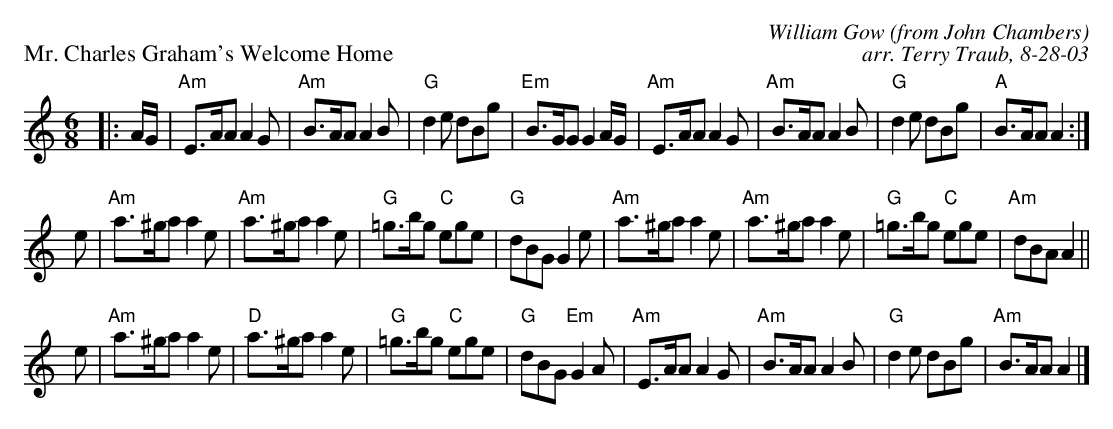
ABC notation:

X:1
P: Mr. Charles Graham's Welcome Home
C: William Gow (from John Chambers)
C: arr. Terry Traub, 8-28-03
M: 6/8
L: 1/8
K: Am
|: A/G/|"Am"E>AA A2 G|"Am"B>AA A2 B|"G"d2 e dBg|"Em"B>GG G2 A/G/|"Am"E>AA A2 G|"Am"B>AA A2 B|"G"d2 e dBg|"A"B>AA A2 :|
e|"Am"a>^ga a2 e|"Am"a>^ga a2 e|"G"=g>bg "C"ege|"G"dBG G2 e|"Am"a>^ga a2 e|"Am"a>^ga a2 e|"G"=g>bg "C"ege|"Am"dBA A2 ||
e|"Am"a>^ga a2 e|"D"a>^ga a2 e|"G"=g>bg "C"ege|"G"dBG "Em"G2 A|"Am"E>AA A2 G|"Am"B>AA A2 B|"G"d2 e dBg|"Am"B>AA A2 |]
